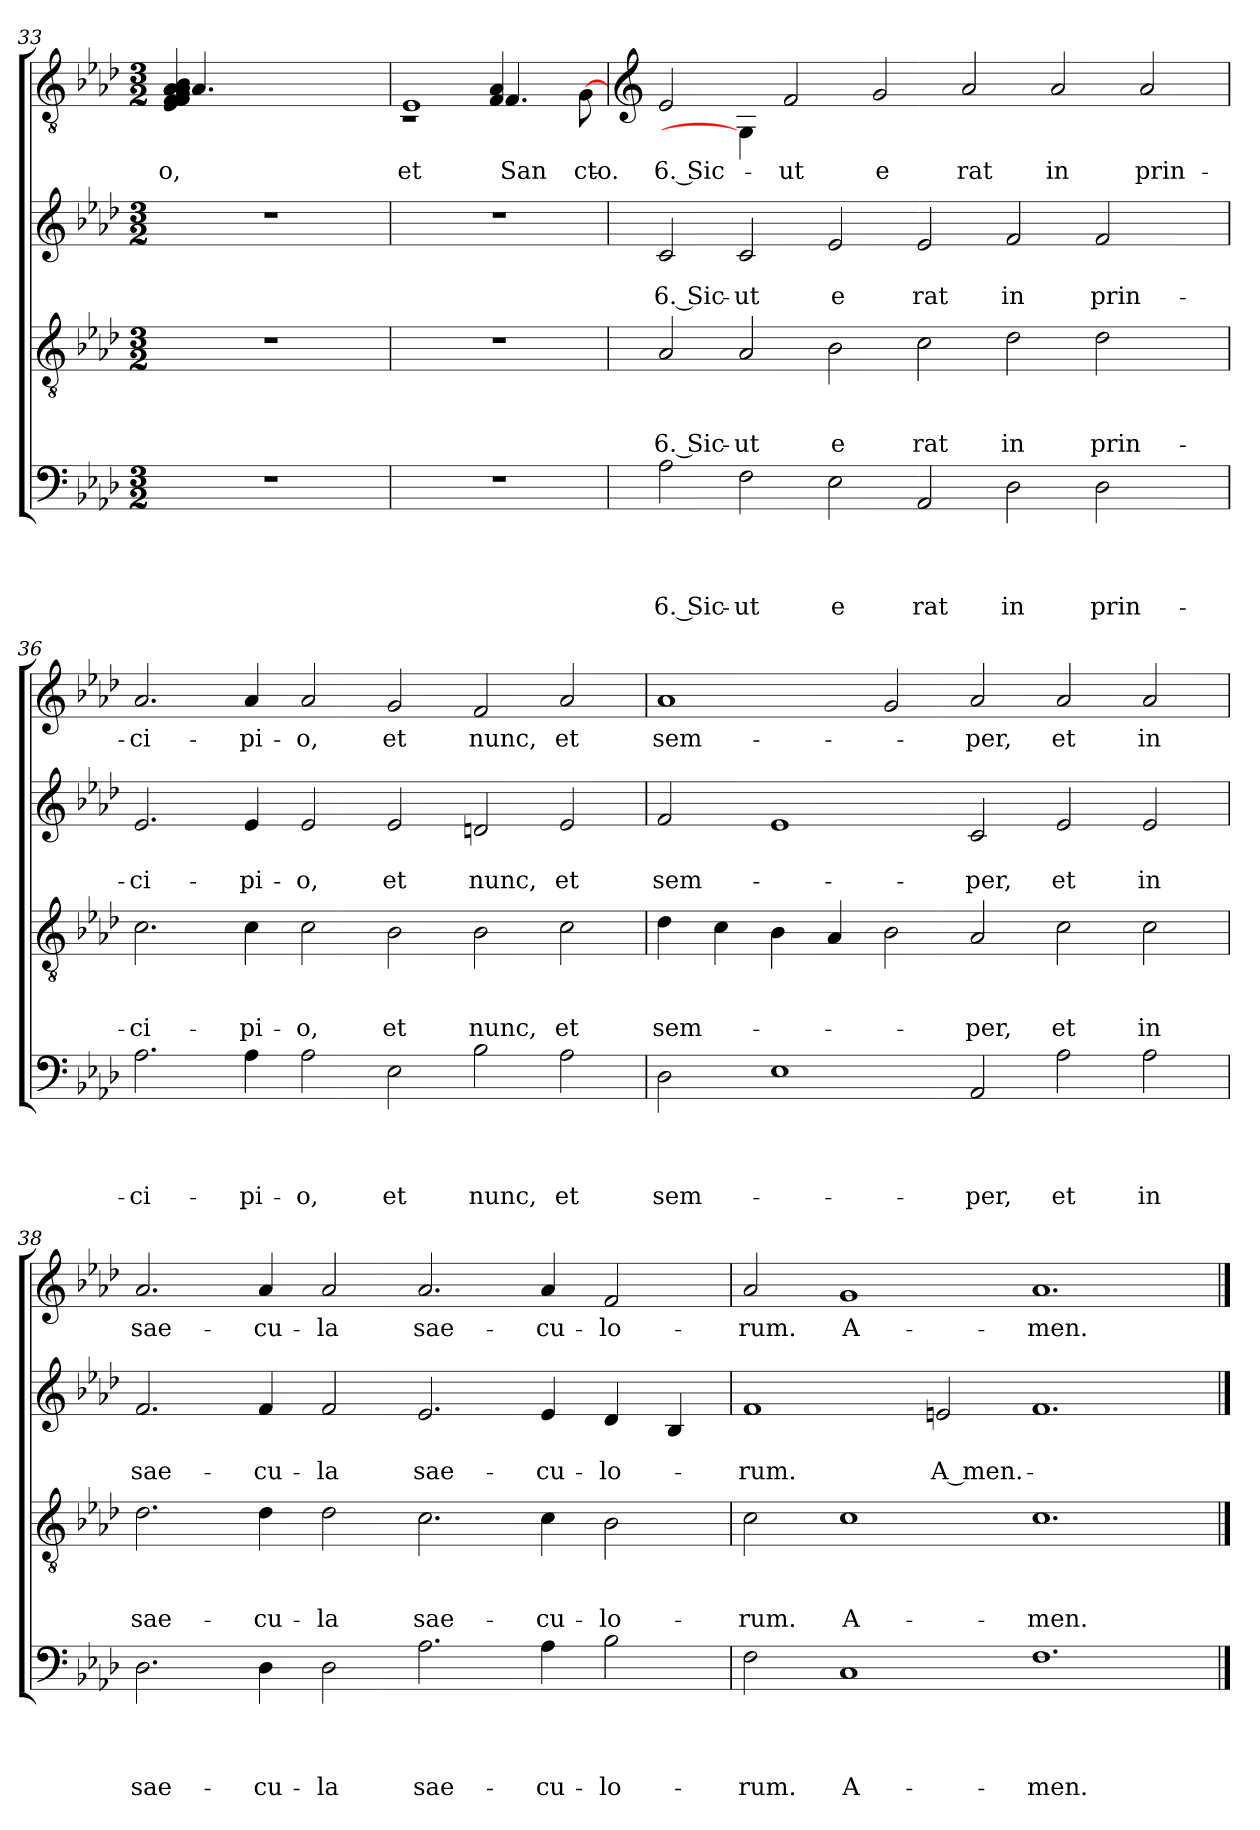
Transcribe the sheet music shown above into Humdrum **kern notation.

**kern	**text	**text	**text	**text	**kern	**text	**text	**text	**kern	**text	**text	**kern	**text
*part4	*part4	*part4	*part4	*part4	*part3	*part3	*part3	*part3	*part2	*part2	*part2	*part1	*part1
*staff4	*staff4	*staff4	*staff4	*staff4	*staff3	*staff3	*staff3	*staff3	*staff2	*staff2	*staff2	*staff1	*staff1
!!LO:LB:g=z
*clefF4	*	*	*	*	*clefGv2	*	*	*	*clefG2	*	*	*clefGv2	*
*k[b-e-a-d-]	*	*	*	*	*k[b-e-a-d-]	*	*	*	*k[b-e-a-d-]	*	*	*k[b-e-a-d-]	*
*A-:	*	*	*	*	*A-:	*	*	*	*A-:	*	*	*A-:	*
*M3/2	*	*	*	*	*M3/2	*	*	*	*M3/2	*	*	*M3/2	*
=33	=33	=33	=33	=33	=33	=33	=33	=33	=33	=33	=33	=33	=33
!	!	!	!	!	!	!	!	!	!	!	!	!LO:N:n=1:head=solid	!
!	!	!	!	!	!	!	!	!	!	!	!	!LO:N:n=2:head=solid	!
!	!	!	!	!	!	!	!	!	!	!	!	!LO:N:n=3:head=solid	!
!	!	!	!	!	!	!	!	!	!	!	!	!LO:N:n=4:head=solid	!
!	!	!	!	!	!	!	!	!	!	!	!	!LO:N:n=5:head=solid	!
!	!	!	!	!	!	!	!	!	!	!	!	!LO:N:n=6:head=solid	!
!	!	!	!	!	!	!	!	!	!	!	!	!LO:N:n=7:head=solid	!
!	!	!	!	!	!	!	!	!	!	!	!	!LO:N:n=8:head=solid	!
!	!	!	!	!	!	!	!	!	!	!	!	!LO:N:n=9:head=solid	!
*	*	*	*	*	*	*	*	*	*	*	*	*^	*
!	!	!	!	!	!	!	!	!	!	!	!	!LO:N:n=10:head=solid	!LO:N:head=solid	!LO:LY:b:rj
!	!	!	!	!	!	!	!	!	!	!	!	!	!	!LO:LY:b
1.r	.	.	.	.	1.r	.	.	.	1.r	.	.	4E-/ 4F/ 4F/ 4G/ 4A-/ 4A-/ 4A-/ 4A-/ 4A-/ 4B-/	4.A-/	-o,
.	.	.	.	.	.	.	.	.	.	.	.	1ryy	.	.
.	.	.	.	.	.	.	.	.	.	.	.	.	1ryy	.
.	.	.	.	.	.	.	.	.	.	.	.	8ryy	.	.
.	.	.	.	.	.	.	.	.	.	.	.	8ryy	8ryy	.
=34	=34	=34	=34	=34	=34	=34	=34	=34	=34	=34	=34	=34	=34	=34
!	!	!	!	!	!	!	!	!	!	!	!	!	!	!LO:LY:b:rj
1.r	.	.	.	.	1.r	.	.	.	1.r	.	.	1E-	1rC	et
!	!	!	!	!	!	!	!	!	!	!	!	!LO:N:head=solid	!LO:N:n=1:head=solid	!
!	!	!	!	!	!	!	!	!	!	!	!	!	!LO:N:n=2:head=solid	!LO:LY:b:rj
.	.	.	.	.	.	.	.	.	.	.	.	4.F/	4F/ 4A-/	-San-
.	.	.	.	.	.	.	.	.	.	.	.	.	8ryy	.
!	!	!	!	!	!	!	!	!	!	!	!	!	!LO:N:head=solid	!LO:LY:b
.	.	.	.	.	.	.	.	.	.	.	.	8ryy	[8G\	-cto.
*	*	*	*	*	*	*	*	*	*	*	*	*v	*v	*
!!LO:LB:g=z
=35	=35	=35	=35	=35	=35	=35	=35	=35	=35	=35	=35	=35	=35
*	*	*	*	*	*	*	*	*	*	*	*	*clefG2	*
*	*	*	*	*	*	*	*	*	*	*	*	*^	*
!	!	!	!	!LO:LY:b:rj	!	!	!	!LO:LY:b:rj	!	!	!LO:LY:b:rj	!	!	!LO:LY:b:rj
*	*	*	*	*	*	*	*	*	*	*	*	*v	*v	*
2A-\	.	.	.	6. Sic-	2A-/	.	.	6. Sic-	2c/	.	6. Sic-	2e-/	6. Sic-
!	!	!	!	!LO:LY:b	!	!	!	!LO:LY:b	!	!	!LO:LY:b	!LO:N:head=solid	!
2F\	.	.	.	-ut	2A-/	.	.	-ut	2c/	.	-ut	4G\]	.
!	!	!	!	!	!	!	!	!	!	!	!	!	!LO:LY:b
.	.	.	.	.	.	.	.	.	.	.	.	2f/	-ut
!	!	!	!	!LO:LY:b	!	!	!	!LO:LY:b	!	!	!LO:LY:b	!	!
2E-\	.	.	.	e	2B-\	.	.	e	2e-/	.	e	.	.
!	!	!	!	!	!	!	!	!	!	!	!	!	!LO:LY:b
.	.	.	.	.	.	.	.	.	.	.	.	2g/	e
!	!	!	!	!LO:LY:b	!	!	!	!LO:LY:b	!	!	!LO:LY:b	!	!
2AA-/	.	.	.	rat	2c\	.	.	rat	2e-/	.	rat	.	.
!	!	!	!	!	!	!	!	!	!	!	!	!	!LO:LY:b
.	.	.	.	.	.	.	.	.	.	.	.	2a-/	rat
!	!	!	!	!LO:LY:b	!	!	!	!LO:LY:b	!	!	!LO:LY:b	!	!
2D-\	.	.	.	in	2d-\	.	.	in	2f/	.	in	.	.
!	!	!	!	!	!	!	!	!	!	!	!	!	!LO:LY:b
.	.	.	.	.	.	.	.	.	.	.	.	2a-/	in
!	!	!	!	!LO:LY:b	!	!	!	!LO:LY:b	!	!	!LO:LY:b	!	!
2D-\	.	.	.	prin-	2d-\	.	.	prin-	2f/	.	prin-	.	.
!	!	!	!	!	!	!	!	!	!	!	!	!	!LO:LY:b
.	.	.	.	.	.	.	.	.	.	.	.	2a-/	prin-
4ryy	.	.	.	.	4ryy	.	.	.	4ryy	.	.	.	.
=36	=36	=36	=36	=36	=36	=36	=36	=36	=36	=36	=36	=36	=36
!	!	!	!	!LO:LY:b	!	!	!	!LO:LY:b	!	!	!LO:LY:b	!	!LO:LY:b
2.A-\	.	.	.	-ci-	2.c\	.	.	-ci-	2.e-/	.	-ci-	2.a-/	-ci-
!	!	!	!	!LO:LY:b	!	!	!	!LO:LY:b	!	!	!LO:LY:b	!	!LO:LY:b
4A-\	.	.	.	-pi-	4c\	.	.	-pi-	4e-/	.	-pi-	4a-/	-pi-
!	!	!	!	!LO:LY:b	!	!	!	!LO:LY:b	!	!	!LO:LY:b	!	!LO:LY:b
2A-\	.	.	.	-o,	2c\	.	.	-o,	2e-/	.	-o,	2a-/	-o,
!	!	!	!	!LO:LY:b	!	!	!	!LO:LY:b	!	!	!LO:LY:b	!	!LO:LY:b
2E-\	.	.	.	et	2B-\	.	.	et	2e-/	.	et	2g/	et
!	!	!	!	!LO:LY:b	!	!	!	!LO:LY:b	!	!	!LO:LY:b	!	!LO:LY:b
2B-\	.	.	.	nunc,	2B-\	.	.	nunc,	2dn/	.	nunc,	2f/	nunc,
!	!	!	!	!LO:LY:b	!	!	!	!LO:LY:b	!	!	!LO:LY:b	!	!LO:LY:b
2A-\	.	.	.	et	2c\	.	.	et	2e-/	.	et	2a-/	et
=37	=37	=37	=37	=37	=37	=37	=37	=37	=37	=37	=37	=37	=37
!	!	!	!	!LO:LY:b	!	!	!	!LO:LY:b	!	!	!LO:LY:b	!	!LO:LY:b
2D-\	.	.	.	sem-	4d-\	.	.	sem-	2f/	.	sem-	1a-	sem-
.	.	.	.	.	4c\	.	.	.	.	.	.	.	.
1E-	.	.	.	.	4B-\	.	.	.	1e-	.	.	.	.
.	.	.	.	.	4A-/	.	.	.	.	.	.	.	.
.	.	.	.	.	2B-\	.	.	.	.	.	.	2g/	.
!	!	!	!	!LO:LY:b	!	!	!	!LO:LY:b	!	!	!LO:LY:b	!	!LO:LY:b
2AA-/	.	.	.	-per,	2A-/	.	.	-per,	2c/	.	-per,	2a-/	-per,
!	!	!	!	!LO:LY:b	!	!	!	!LO:LY:b	!	!	!LO:LY:b	!	!LO:LY:b
2A-\	.	.	.	et	2c\	.	.	et	2e-/	.	et	2a-/	et
!	!	!	!	!LO:LY:b	!	!	!	!LO:LY:b	!	!	!LO:LY:b	!	!LO:LY:b
2A-\	.	.	.	in	2c\	.	.	in	2e-/	.	in	2a-/	in
=38	=38	=38	=38	=38	=38	=38	=38	=38	=38	=38	=38	=38	=38
!	!	!	!	!LO:LY:b	!	!	!	!LO:LY:b	!	!	!LO:LY:b	!	!LO:LY:b
2.D-\	.	.	.	sae-	2.d-\	.	.	sae-	2.f/	.	sae-	2.a-/	sae-
!	!	!	!	!LO:LY:b	!	!	!	!LO:LY:b	!	!	!LO:LY:b	!	!LO:LY:b
4D-\	.	.	.	-cu-	4d-\	.	.	-cu-	4f/	.	-cu-	4a-/	-cu-
!	!	!	!	!LO:LY:b:rj	!	!	!	!LO:LY:b:rj	!	!	!LO:LY:b:rj	!	!LO:LY:b:rj
2D-\	.	.	.	-la	2d-\	.	.	-la	2f/	.	-la	2a-/	-la
!	!	!	!	!LO:LY:b	!	!	!	!LO:LY:b	!	!	!LO:LY:b	!	!LO:LY:b
2.A-\	.	.	.	sae-	2.c\	.	.	sae-	2.e-/	.	sae-	2.a-/	sae-
!	!	!	!	!LO:LY:b	!	!	!	!LO:LY:b	!	!	!LO:LY:b	!	!LO:LY:b
4A-\	.	.	.	-cu-	4c\	.	.	-cu-	4e-/	.	-cu-	4a-/	-cu-
!	!	!	!	!LO:LY:b:rj	!	!	!	!LO:LY:b:rj	!	!	!LO:LY:b:rj	!	!LO:LY:b:rj
2B-\	.	.	.	-lo-	2B-\	.	.	-lo-	4d-/	.	-lo-	2f/	-lo-
.	.	.	.	.	.	.	.	.	4B-/	.	.	.	.
=39	=39	=39	=39	=39	=39	=39	=39	=39	=39	=39	=39	=39	=39
!	!	!	!	!LO:LY:b	!	!	!	!LO:LY:b	!	!	!LO:LY:b	!	!LO:LY:b
2F\	.	.	.	-rum.	2c\	.	.	-rum.	1f	.	-rum.	2a-/	-rum.
!	!	!	!	!LO:LY:b:rj	!	!	!	!LO:LY:b:rj	!	!	!	!	!LO:LY:b:rj
1C	.	.	.	A-	1c	.	.	A-	.	.	.	1g	A-
!	!	!	!	!	!	!	!	!	!	!	!LO:LY:b:rj	!	!
.	.	.	.	.	.	.	.	.	2en/	.	A men.-	.	.
!	!	!	!	!LO:LY:b	!	!	!	!LO:LY:b	!	!	!	!	!LO:LY:b
1.F	.	.	.	-men.	1.c	.	.	-men.	1.f	.	.	1.a-	-men.
==	==	==	==	==	==	==	==	==	==	==	==	==	==
*-	*-	*-	*-	*-	*-	*-	*-	*-	*-	*-	*-	*-	*-
